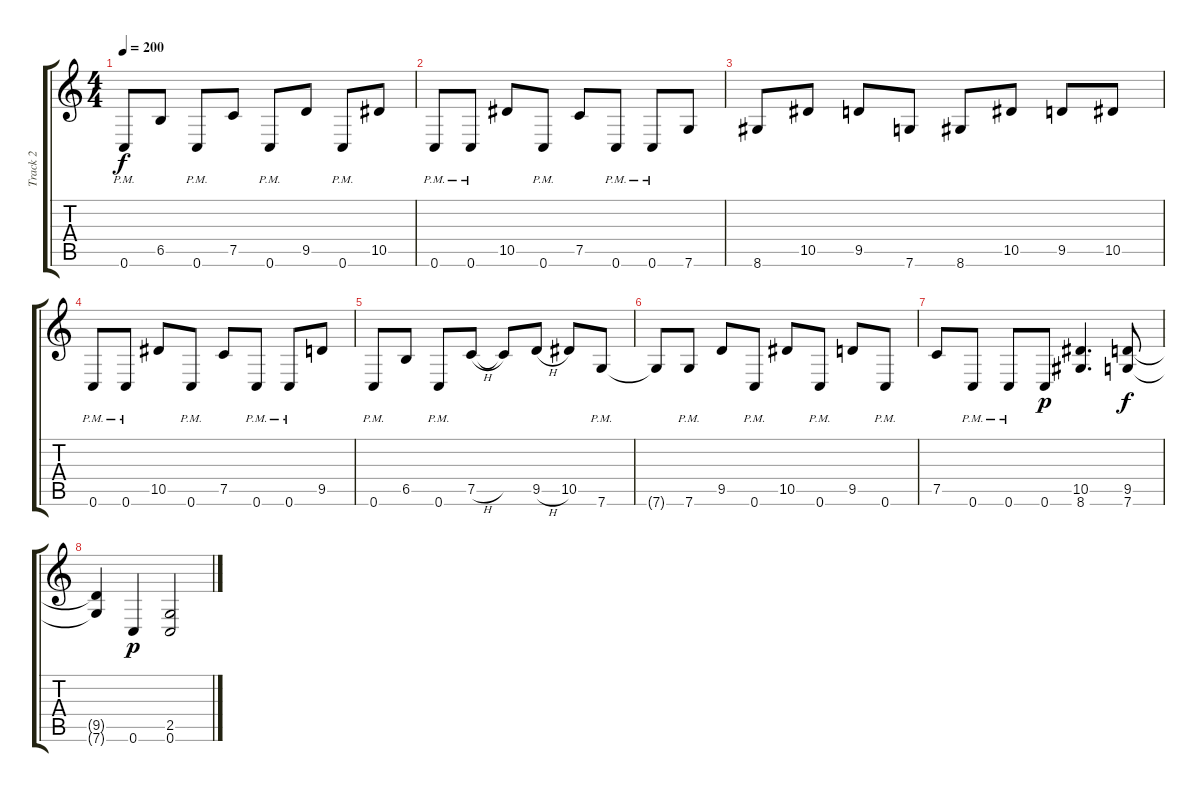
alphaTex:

\track ("Track 2" "Track 2") {instrument overdrivenguitar}
\staff {score tabs}
\tuning (C4 G3 Eb3 Bb2 F2 C2) {hide}
\ts (4 4)
\tempo 200
\clef g2
\ks c
0.6{pm}.8{dy f} 6.5.8 0.6{pm}.8 7.5.8 0.6{pm}.8 9.5.8 0.6{pm}.8 10.5.8 |
0.6{pm}.8 0.6{pm}.8 10.5.8 0.6{pm}.8 7.5.8 0.6{pm}.8 0.6{pm}.8 7.6.8 |
8.6.8 10.5.8 9.5.8 7.6.8 8.6.8 10.5.8 9.5.8 10.5.8 |
0.6{pm}.8 0.6{pm}.8 10.5.8 0.6{pm}.8 7.5.8 0.6{pm}.8 0.6{pm}.8 9.5.8 |
0.6{pm}.8 6.5.8 0.6{pm}.8 7.5{h}.8 7.5{t}.8 9.5{h}.8 10.5.8 7.6{pm}.8 |
7.6{t}.8 7.6{pm}.8 9.5.8 0.6{pm}.8 10.5.8 0.6{pm}.8 9.5.8 0.6{pm}.8 |
7.5.8 0.6{pm}.8 0.6{pm}.8 0.6.8{dy p} (10.5 8.6).4{d} (9.5 7.6).8{dy f} |
(9.5{t} 7.6{t}).4 0.6.4{dy p} (2.5 0.6).2
